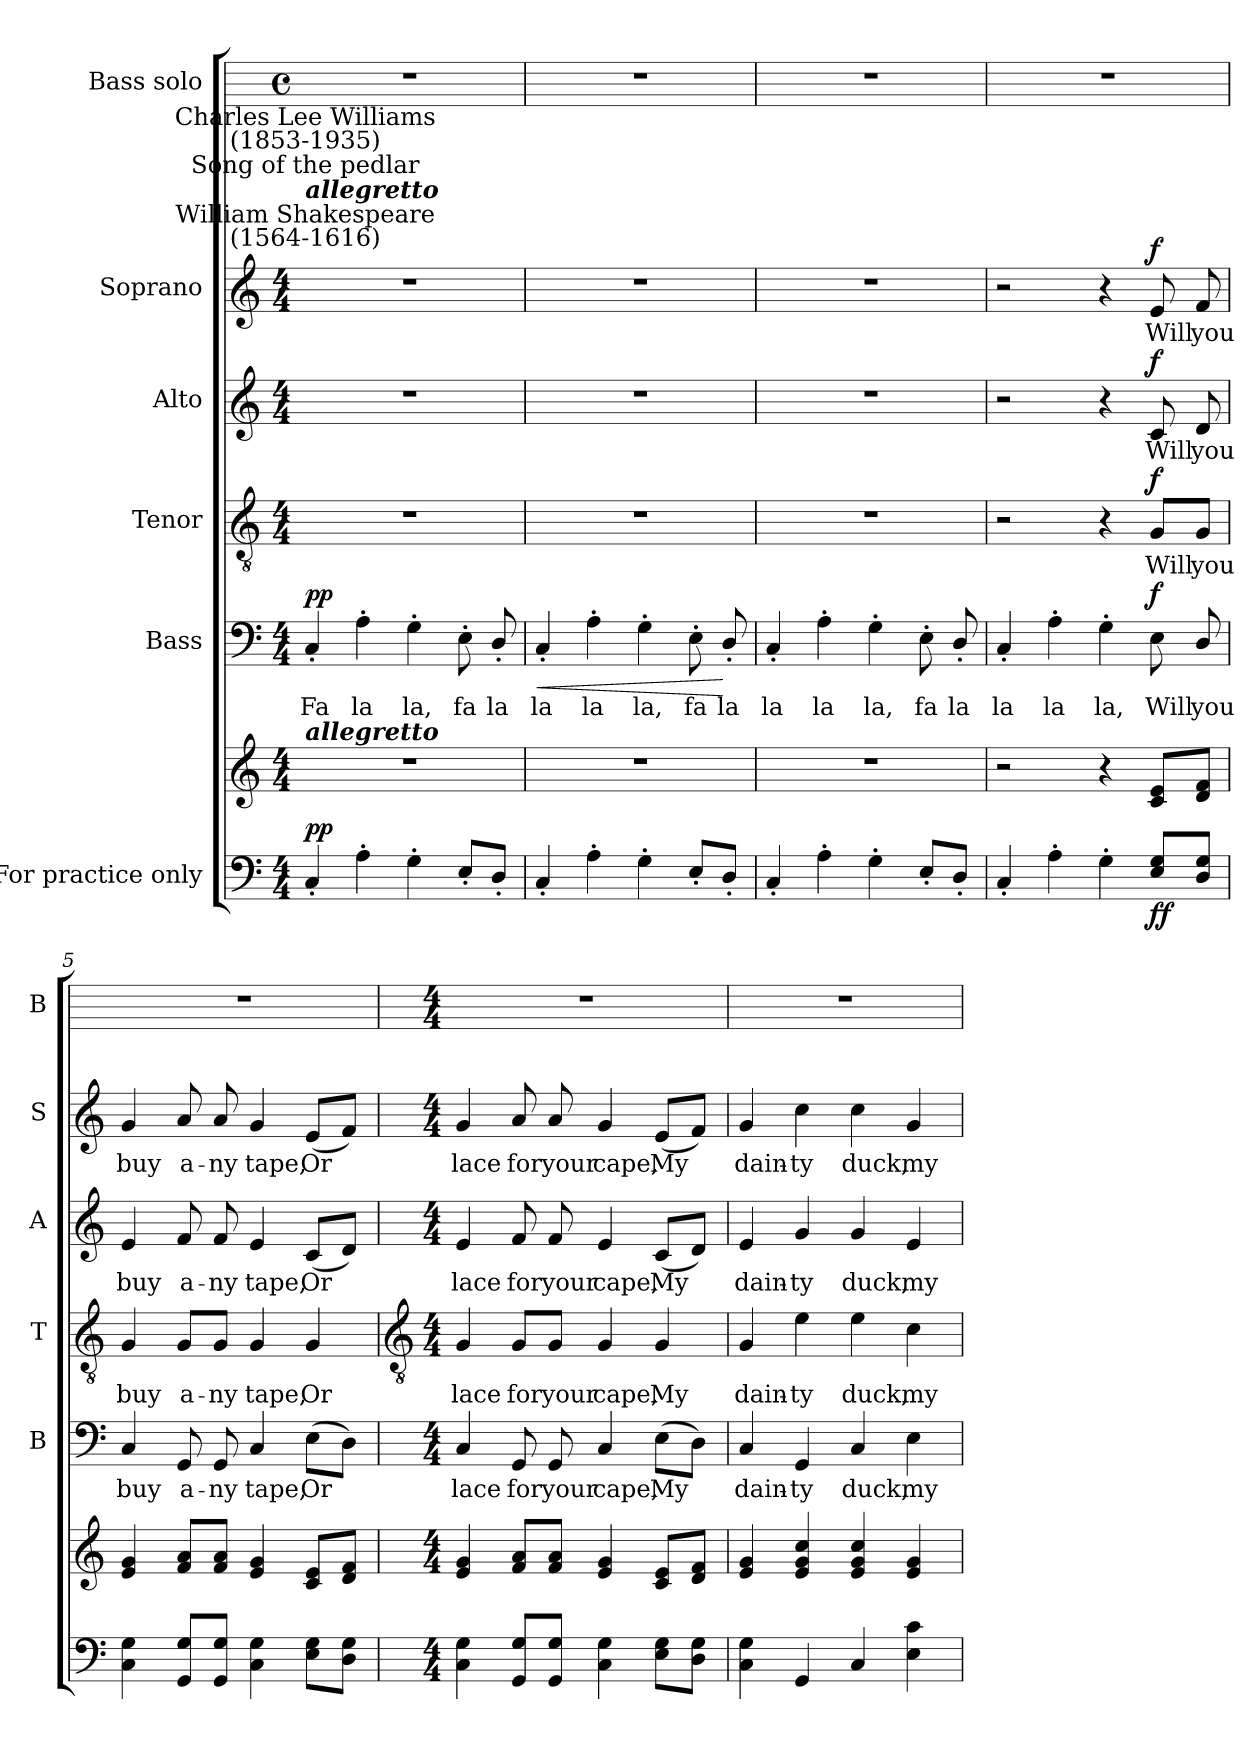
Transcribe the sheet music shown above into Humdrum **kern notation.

**kern	**kern	**dynam	**kern	**text	**dynam	**kern	**text	**dynam	**kern	**text	**dynam	**kern	**text	**dynam	**kern
*part6	*part6	*part6	*part5	*part5	*part5	*part4	*part4	*part4	*part3	*part3	*part3	*part2	*part2	*part2	*part1
*staff7	*staff6	*staff6/7	*staff5	*staff5	*staff5	*staff4	*staff4	*staff4	*staff3	*staff3	*staff3	*staff2	*staff2	*staff2	*staff1
*I"For practice  only	*	*	*I"Bass	*	*	*I"Tenor	*	*	*I"Alto	*	*	*I"Soprano	*	*	*I"Bass solo
*	*	*	*I'B	*	*	*I'T	*	*	*I'A	*	*	*I'S	*	*	*I'B
*clefF4	*clefG2	*	*clefF4	*	*	*clefGv2	*	*	*clefG2	*	*	*clefG2	*	*	*
*k[]	*k[]	*	*k[]	*	*	*k[]	*	*	*k[]	*	*	*k[]	*	*	*
*C:	*C:	*	*C:	*	*	*C:	*	*	*C:	*	*	*C:	*	*	*
*M4/4	*M4/4	*	*M4/4	*	*	*M4/4	*	*	*M4/4	*	*	*M4/4	*	*	*M4/4
*	*	*	*	*	*	*	*	*	*	*	*	*	*	*	*met(c)
=1	=1	=1	=1	=1	=1	=1	=1	=1	=1	=1	=1	=1	=1	=1	=1
!	!	!	!	!	!	!	!	!	!	!	!	!LO:TX:a:cj:t=William Shakespeare\n(1564-1616)	!	!	!
!	!	!	!	!	!	!	!	!	!	!	!	!LO:TX:a:Bi:t=allegretto	!	!	!
!	!	!	!	!	!	!	!	!	!	!	!	!LO:TX:a:cj:t=Song of the pedlar	!	!	!
!	!	!	!	!	!	!	!	!	!	!	!	!LO:TX:a:cj:t=Charles Lee Williams\n(1853-1935)	!	!	!
!	!LO:TX:a:Bi:t=allegretto	!	!	!	!	!	!	!	!	!	!	!	!	!	!
!	!	!LO:DY:a=2	!	!LO:LY:b	!LO:DY:b	!	!	!	!	!	!	!	!	!	!
4C'	1r	pp	4C'	Fa	pp	1r	.	.	1r	.	.	1r	.	.	1r
!	!	!	!	!LO:LY:b	!	!	!	!	!	!	!	!	!	!	!
4A'	.	.	4A'	la	.	.	.	.	.	.	.	.	.	.	.
!	!	!	!	!LO:LY:b	!	!	!	!	!	!	!	!	!	!	!
4G'	.	.	4G'	la,	.	.	.	.	.	.	.	.	.	.	.
!	!	!	!	!LO:LY:b	!	!	!	!	!	!	!	!	!	!	!
8E'L	.	.	8E'	fa	.	.	.	.	.	.	.	.	.	.	.
!	!	!	!	!LO:LY:b	!	!	!	!	!	!	!	!	!	!	!
8D'/J	.	.	8D'/	la	.	.	.	.	.	.	.	.	.	.	.
=2	=2	=2	=2	=2	=2	=2	=2	=2	=2	=2	=2	=2	=2	=2	=2
!	!	!	!	!LO:LY:b	!LO:HP:b	!	!	!	!	!	!	!	!	!	!
4C'	1r	.	4C'	la	<	1r	.	.	1r	.	.	1r	.	.	1r
!	!	!	!	!LO:LY:b	!	!	!	!	!	!	!	!	!	!	!
4A'	.	.	4A'	la	.	.	.	.	.	.	.	.	.	.	.
!	!	!	!	!LO:LY:b	!	!	!	!	!	!	!	!	!	!	!
4G'	.	.	4G'	la,	.	.	.	.	.	.	.	.	.	.	.
!	!	!	!	!LO:LY:b	!	!	!	!	!	!	!	!	!	!	!
8E'L	.	.	8E'	fa	.	.	.	.	.	.	.	.	.	.	.
!	!	!	!	!LO:LY:b	!	!	!	!	!	!	!	!	!	!	!
8D'/J	.	.	8D'/	la	[	.	.	.	.	.	.	.	.	.	.
=3	=3	=3	=3	=3	=3	=3	=3	=3	=3	=3	=3	=3	=3	=3	=3
!	!	!	!	!LO:LY:b	!	!	!	!	!	!	!	!	!	!	!
4C'	1r	.	4C'	la	.	1r	.	.	1r	.	.	1r	.	.	1r
!	!	!	!	!LO:LY:b	!	!	!	!	!	!	!	!	!	!	!
4A'	.	.	4A'	la	.	.	.	.	.	.	.	.	.	.	.
!	!	!	!	!LO:LY:b	!	!	!	!	!	!	!	!	!	!	!
4G'	.	.	4G'	la,	.	.	.	.	.	.	.	.	.	.	.
!	!	!	!	!LO:LY:b	!	!	!	!	!	!	!	!	!	!	!
8E'L	.	.	8E'	fa	.	.	.	.	.	.	.	.	.	.	.
!	!	!	!	!LO:LY:b	!	!	!	!	!	!	!	!	!	!	!
8D'/J	.	.	8D'/	la	.	.	.	.	.	.	.	.	.	.	.
=4	=4	=4	=4	=4	=4	=4	=4	=4	=4	=4	=4	=4	=4	=4	=4
!	!	!	!	!LO:LY:b	!	!	!	!	!	!	!	!	!	!	!
4C'	2r	.	4C'	la	.	2r	.	.	2r	.	.	2r	.	.	1r
!	!	!	!	!LO:LY:b	!	!	!	!	!	!	!	!	!	!	!
4A'	.	.	4A'	la	.	.	.	.	.	.	.	.	.	.	.
!	!	!	!	!LO:LY:b	!	!	!	!	!	!	!	!	!	!	!
4G'	4r	.	4G'	la,	.	4r	.	.	4r	.	.	4r	.	.	.
!	!	!LO:DY:b=2	!	!LO:LY:b	!	!	!LO:LY:b	!	!	!LO:LY:b	!	!	!LO:LY:b	!	!
!	!	!LO:DY:n=1:b	!	!	!LO:DY:b	!	!	!LO:DY:b	!	!	!LO:DY:b	!	!	!LO:DY:b	!
8E 8GL	8c 8eL	f f	8E	Will	f	8G/L	Will	f	8c	Will	f	8e	Will	f	.
!	!	!	!	!LO:LY:b	!	!	!LO:LY:b	!	!	!LO:LY:b	!	!	!LO:LY:b	!	!
8D/ 8G/J	8d 8fJ	.	8D/	you	.	8G/J	you	.	8d	you	.	8f	you	.	.
=5	=5	=5	=5	=5	=5	=5	=5	=5	=5	=5	=5	=5	=5	=5	=5
!	!	!	!	!LO:LY:b	!	!	!LO:LY:b	!	!	!LO:LY:b	!	!	!LO:LY:b	!	!
4C 4G	4e 4g	.	4C	buy	.	4G	buy	.	4e	buy	.	4g	buy	.	1r
!	!	!	!	!LO:LY:b	!	!	!LO:LY:b	!	!	!LO:LY:b	!	!	!LO:LY:b	!	!
8GG 8GL	8f 8aL	.	8GG	a-	.	8G/L	a-	.	8f	a-	.	8a	a-	.	.
!	!	!	!	!LO:LY:b	!	!	!LO:LY:b	!	!	!LO:LY:b	!	!	!LO:LY:b	!	!
8GG 8GJ	8f 8aJ	.	8GG	-ny	.	8G/J	-ny	.	8f	-ny	.	8a	-ny	.	.
!	!	!	!	!LO:LY:b	!	!	!LO:LY:b	!	!	!LO:LY:b	!	!	!LO:LY:b	!	!
4C 4G	4e 4g	.	4C	tape,	.	4G	tape,	.	4e	tape,	.	4g	tape,	.	.
!	!	!	!	!LO:LY:b	!	!	!LO:LY:b	!	!	!LO:LY:b	!	!	!LO:LY:b	!	!
8E 8GL	8c 8eL	.	(>8EL	Or	.	4G	Or	.	(<8cL	Or	.	(<8eL	Or	.	.
8D 8GJ	8d 8fJ	.	8DJ)	.	.	.	.	.	8dJ)	.	.	8fJ)	.	.	.
!!LO:LB:g=z
=6	=6	=6	=6	=6	=6	=6	=6	=6	=6	=6	=6	=6	=6	=6	=6
*	*	*	*	*	*	*clefGv2	*	*	*	*	*	*	*	*	*
*M4/4	*M4/4	*	*M4/4	*	*	*M4/4	*	*	*M4/4	*	*	*M4/4	*	*	*M4/4
!	!	!	!	!LO:LY:b	!	!	!LO:LY:b	!	!	!LO:LY:b	!	!	!LO:LY:b	!	!
4C 4G	4e 4g	.	4C	lace	.	4G	lace	.	4e	lace	.	4g	lace	.	1r
!	!	!	!	!LO:LY:b	!	!	!LO:LY:b	!	!	!LO:LY:b	!	!	!LO:LY:b	!	!
8GG 8GL	8f 8aL	.	8GG	for	.	8G/L	for	.	8f	for	.	8a	for	.	.
!	!	!	!	!LO:LY:b	!	!	!LO:LY:b	!	!	!LO:LY:b	!	!	!LO:LY:b	!	!
8GG 8GJ	8f 8aJ	.	8GG	your	.	8G/J	your	.	8f	your	.	8a	your	.	.
!	!	!	!	!LO:LY:b	!	!	!LO:LY:b	!	!	!LO:LY:b	!	!	!LO:LY:b	!	!
4C 4G	4e 4g	.	4C	cape,	.	4G	cape,	.	4e	cape,	.	4g	cape,	.	.
!	!	!	!	!LO:LY:b	!	!	!LO:LY:b	!	!	!LO:LY:b	!	!	!LO:LY:b	!	!
8E 8GL	8c 8eL	.	(>8EL	My	.	4G	My	.	(<8cL	My	.	(<8eL	My	.	.
8D 8GJ	8d 8fJ	.	8DJ)	.	.	.	.	.	8dJ)	.	.	8fJ)	.	.	.
=7	=7	=7	=7	=7	=7	=7	=7	=7	=7	=7	=7	=7	=7	=7	=7
!	!	!	!	!LO:LY:b	!	!	!LO:LY:b	!	!	!LO:LY:b	!	!	!LO:LY:b	!	!
4C 4G	4e 4g	.	4C	dain-	.	4G	dain-	.	4e	dain-	.	4g	dain-	.	1r
!	!	!	!	!LO:LY:b	!	!	!LO:LY:b	!	!	!LO:LY:b	!	!	!LO:LY:b	!	!
4GG	4e 4g 4cc	.	4GG	-ty	.	4e	-ty	.	4g	-ty	.	4cc	-ty	.	.
!	!	!	!	!LO:LY:b	!	!	!LO:LY:b	!	!	!LO:LY:b	!	!	!LO:LY:b	!	!
4C	4e 4g 4cc	.	4C	duck,	.	4e	duck,	.	4g	duck,	.	4cc	duck,	.	.
!	!	!	!	!LO:LY:b	!	!	!LO:LY:b	!	!	!LO:LY:b	!	!	!LO:LY:b	!	!
4E 4c	4e 4g	.	4E	my	.	4c	my	.	4e	my	.	4g	my	.	.
=	=	=	=	=	=	=	=	=	=	=	=	=	=	=	=
*-	*-	*-	*-	*-	*-	*-	*-	*-	*-	*-	*-	*-	*-	*-	*-
